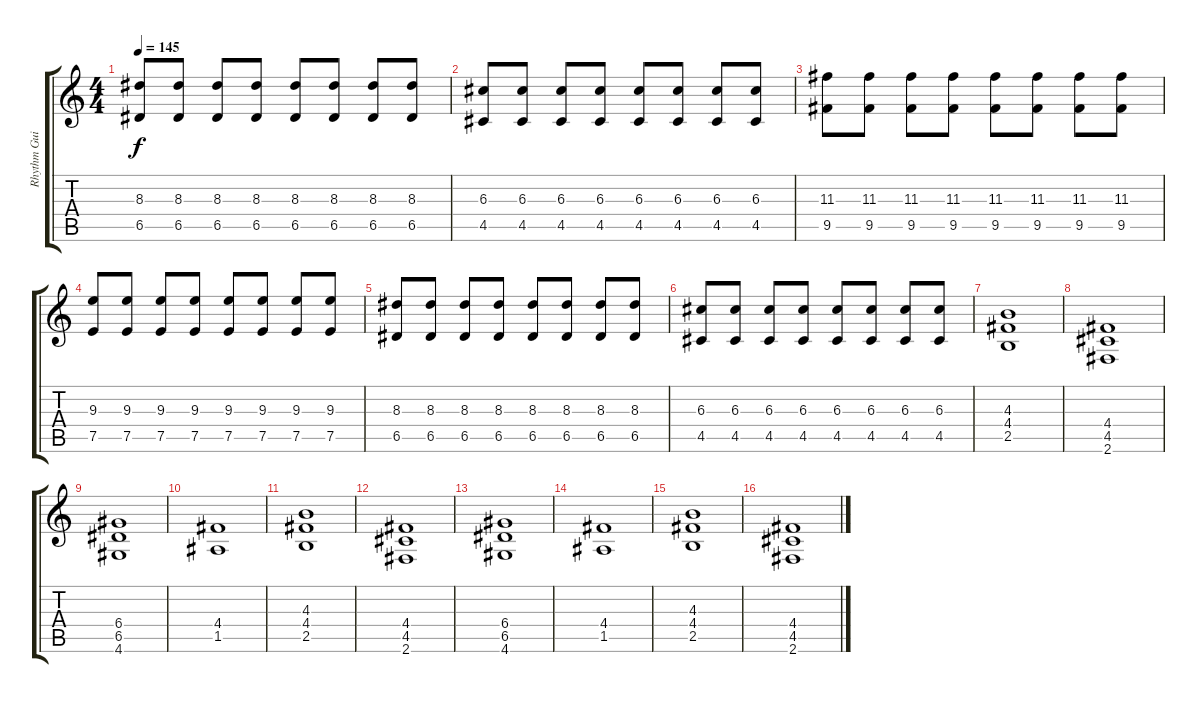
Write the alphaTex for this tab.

\track ("Rhythm Guitar" "Rhythm Gui") {instrument overdrivenguitar}
\staff {score tabs}
\tuning (E4 B3 G3 D3 A2 E2) {hide}
\ts (4 4)
\tempo 145
\clef g2
\ks c
(8.3 6.5).8{dy f} (8.3 6.5).8 (8.3 6.5).8 (8.3 6.5).8 (8.3 6.5).8 (8.3 6.5).8 (8.3 6.5).8 (8.3 6.5).8 |
(6.3 4.5).8 (6.3 4.5).8 (6.3 4.5).8 (6.3 4.5).8 (6.3 4.5).8 (6.3 4.5).8 (6.3 4.5).8 (6.3 4.5).8 |
(11.3 9.5).8{volume 8 instrument acousticguitarsteel} (11.3 9.5).8 (11.3 9.5).8 (11.3 9.5).8 (11.3 9.5).8 (11.3 9.5).8 (11.3 9.5).8 (11.3 9.5).8 |
(9.3 7.5).8 (9.3 7.5).8 (9.3 7.5).8 (9.3 7.5).8 (9.3 7.5).8 (9.3 7.5).8 (9.3 7.5).8 (9.3 7.5).8 |
(8.3 6.5).8 (8.3 6.5).8 (8.3 6.5).8 (8.3 6.5).8 (8.3 6.5).8 (8.3 6.5).8 (8.3 6.5).8 (8.3 6.5).8 |
(6.3 4.5).8 (6.3 4.5).8 (6.3 4.5).8 (6.3 4.5).8 (6.3 4.5).8 (6.3 4.5).8 (6.3 4.5).8 (6.3 4.5).8 |
(4.3 4.4 2.5).1{volume 15 instrument overdrivenguitar} |
(4.4 4.5 2.6).1 |
(6.4 6.5 4.6).1 |
(4.4 1.5).1 |
(4.3 4.4 2.5).1 |
(4.4 4.5 2.6).1 |
(6.4 6.5 4.6).1 |
(4.4 1.5).1 |
(4.3 4.4 2.5).1 |
(4.4 4.5 2.6).1
